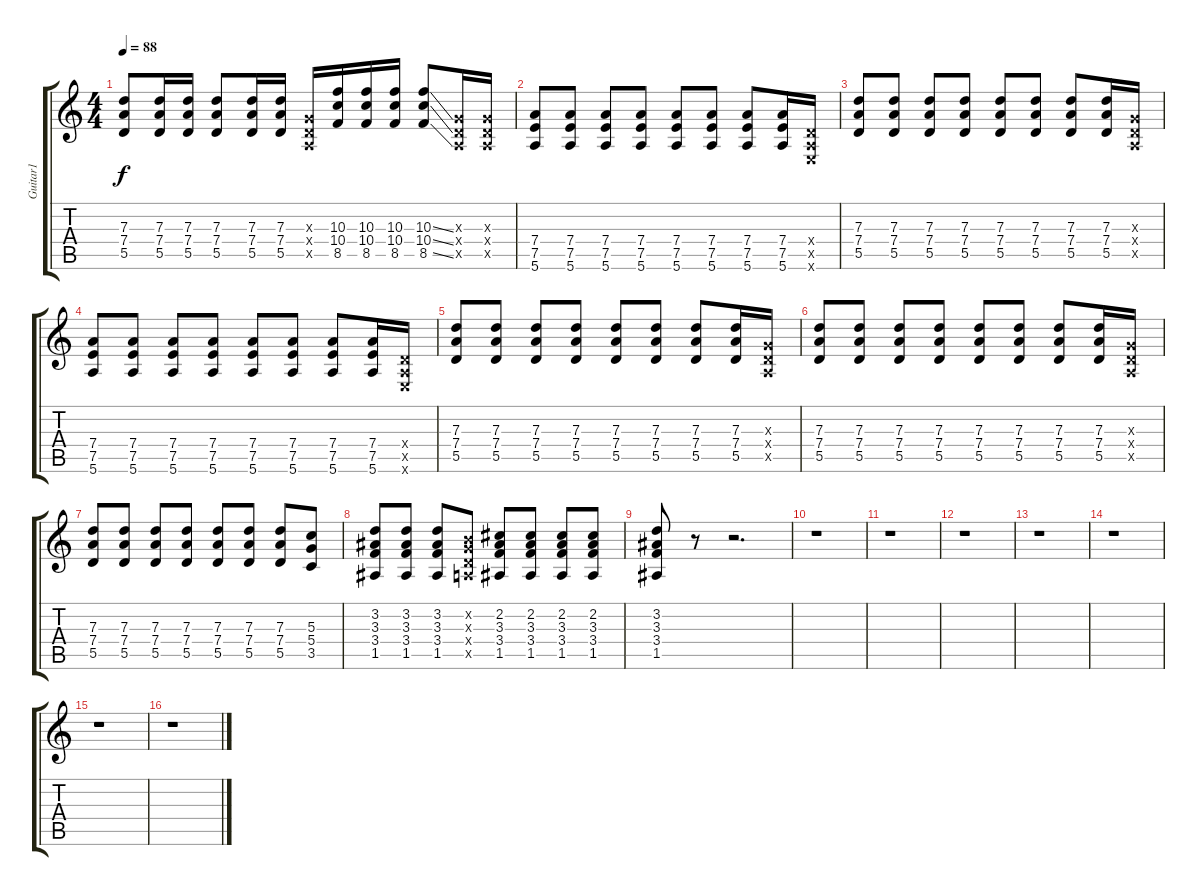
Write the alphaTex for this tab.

\track ("Guitar1" "Guitar1") {instrument distortionguitar}
\staff {score tabs}
\tuning (E4 B3 G3 D3 A2 E2) {hide}
\ts (4 4)
\tempo 88
\clef g2
\ks c
(7.3 7.4 5.5).8{dy f} (7.3 7.4 5.5).16 (7.3 7.4 5.5).16 (7.3 7.4 5.5).8 (7.3 7.4 5.5).16 (7.3 7.4 5.5).16 (0.3{x} 0.4{x} 0.5{x}).16 (10.3 10.4 8.5).16 (10.3 10.4 8.5).16 (10.3 10.4 8.5).16 (10.3{ss} 10.4{ss} 8.5{ss}).8 (0.3{x} 0.4{x} 0.5{x}).16 (0.3{x} 0.4{x} 0.5{x}).16 |
(7.4 7.5 5.6).8 (7.4 7.5 5.6).8 (7.4 7.5 5.6).8 (7.4 7.5 5.6).8 (7.4 7.5 5.6).8 (7.4 7.5 5.6).8 (7.4 7.5 5.6).8 (7.4 7.5 5.6).16 (0.4{x} 0.5{x} 0.6{x}).16 |
(7.3 7.4 5.5).8 (7.3 7.4 5.5).8 (7.3 7.4 5.5).8 (7.3 7.4 5.5).8 (7.3 7.4 5.5).8 (7.3 7.4 5.5).8 (7.3 7.4 5.5).8 (7.3 7.4 5.5).16 (0.3{x} 0.4{x} 0.5{x}).16 |
(7.4 7.5 5.6).8 (7.4 7.5 5.6).8 (7.4 7.5 5.6).8 (7.4 7.5 5.6).8 (7.4 7.5 5.6).8 (7.4 7.5 5.6).8 (7.4 7.5 5.6).8 (7.4 7.5 5.6).16 (0.4{x} 0.5{x} 0.6{x}).16 |
(7.3 7.4 5.5).8 (7.3 7.4 5.5).8 (7.3 7.4 5.5).8 (7.3 7.4 5.5).8 (7.3 7.4 5.5).8 (7.3 7.4 5.5).8 (7.3 7.4 5.5).8 (7.3 7.4 5.5).16 (0.3{x} 0.4{x} 0.5{x}).16 |
(7.3 7.4 5.5).8 (7.3 7.4 5.5).8 (7.3 7.4 5.5).8 (7.3 7.4 5.5).8 (7.3 7.4 5.5).8 (7.3 7.4 5.5).8 (7.3 7.4 5.5).8 (7.3 7.4 5.5).16 (0.3{x} 0.4{x} 0.5{x}).16 |
(7.3 7.4 5.5).8 (7.3 7.4 5.5).8 (7.3 7.4 5.5).8 (7.3 7.4 5.5).8 (7.3 7.4 5.5).8 (7.3 7.4 5.5).8 (7.3 7.4 5.5).8 (5.3 5.4 3.5).8 |
(3.2 3.3 3.4 1.5).8 (3.2 3.3 3.4 1.5).8 (3.2 3.3 3.4 1.5).8 (0.2{x} 0.3{x} 0.4{x} 0.5{x}).8 (2.2 3.3 3.4 1.5).8 (2.2 3.3 3.4 1.5).8 (2.2 3.3 3.4 1.5).8 (2.2 3.3 3.4 1.5).8 |
(3.2 3.3 3.4 1.5).8 r.8 r.2{d} |
r.1 |
r.1 |
r.1 |
r.1 |
r.1 |
r.1 |
r.1
